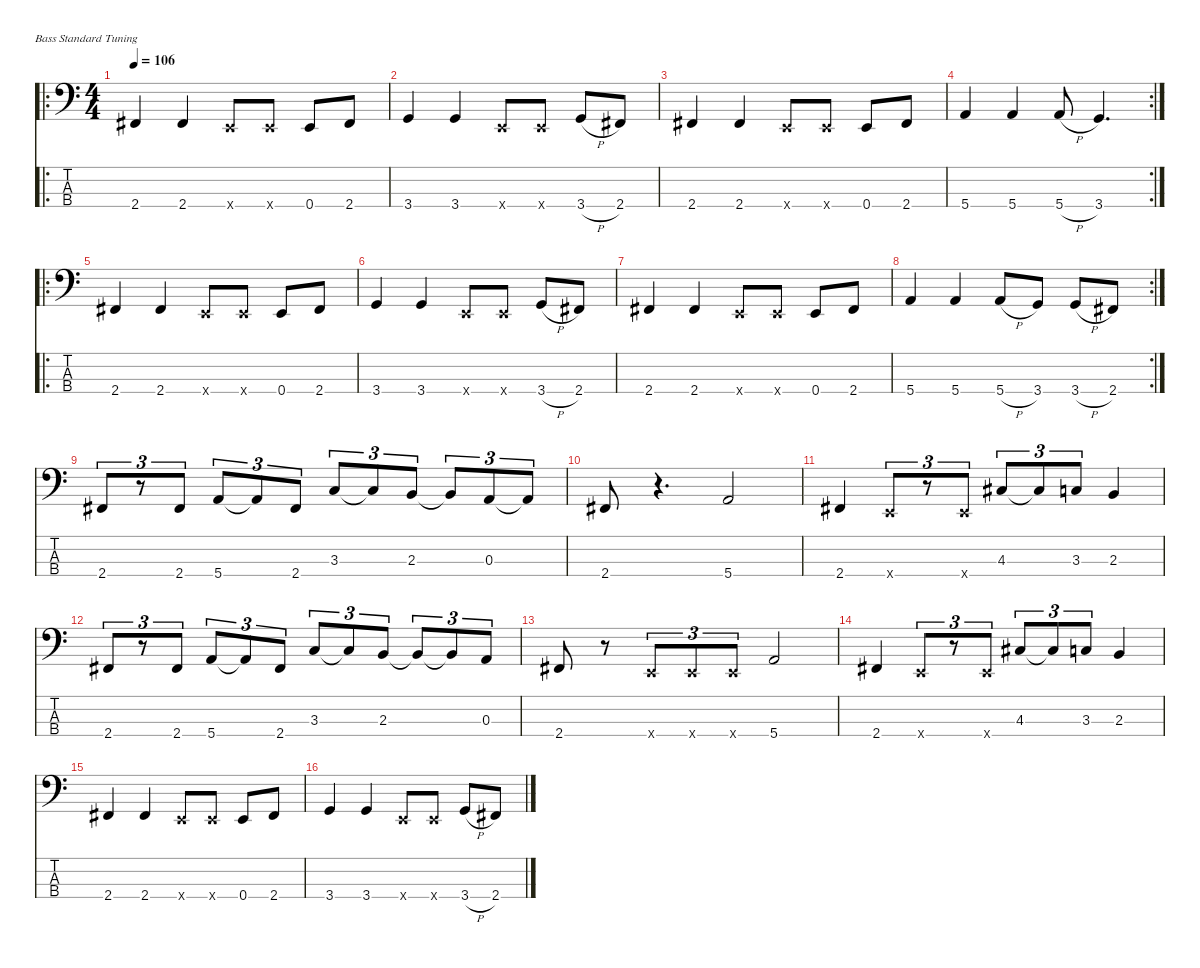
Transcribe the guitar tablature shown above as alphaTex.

\defaultSystemsLayout 4
\hideDynamics
\bracketExtendMode nobrackets
\singleTrackTrackNamePolicy hidden
\multiTrackTrackNamePolicy hidden
\otherSystemsTrackNameOrientation horizontal
\track ("Jason  Newsted" "el.bs.") {instrument electricbasspick}
\staff {score tabs}
\tuning (G2 D2 A1 E1)
\ro
\ts (4 4)
\beaming (8 2 2 2 2)
\tempo 106
\clef f4
\ks c
2.4{acc #}.4{dy f beam Up} 2.4{acc #}.4{beam Up} 0.4{x}.8{beam Up} 0.4{x}.8{beam Up} 0.4.8{beam Up} 2.4{acc #}.8{beam Up} |
3.4.4{beam Up} 3.4.4{beam Up} 0.4{x}.8{beam Up} 0.4{x}.8{beam Up} 3.4{h}.8{beam Up} 2.4{acc #}.8{beam Up} |
2.4{acc #}.4{beam Up} 2.4{acc #}.4{beam Up} 0.4{x}.8{beam Up} 0.4{x}.8{beam Up} 0.4.8{beam Up} 2.4{acc #}.8{beam Up} |
\rc 2
5.4.4{beam Up} 5.4.4{beam Up} 5.4{h}.8{beam Up} 3.4.4{d beam Up} |
\ro
2.4{acc #}.4{beam Up} 2.4{acc #}.4{beam Up} 0.4{x}.8{beam Up} 0.4{x}.8{beam Up} 0.4.8{beam Up} 2.4{acc #}.8{beam Up} |
3.4.4{beam Up} 3.4.4{beam Up} 0.4{x}.8{beam Up} 0.4{x}.8{beam Up} 3.4{h}.8{beam Up} 2.4{acc #}.8{beam Up} |
2.4{acc #}.4{beam Up} 2.4{acc #}.4{beam Up} 0.4{x}.8{beam Up} 0.4{x}.8{beam Up} 0.4.8{beam Up} 2.4{acc #}.8{beam Up} |
\rc 2
5.4.4{beam Up} 5.4.4{beam Up} 5.4{h}.8{beam Up} 3.4.8{beam Up} 3.4{h}.8{beam Up} 2.4{acc #}.8{beam Up} |
2.4{acc #}.8{tu (3 2) beam Up} r.8{tu (3 2) beam Up} 2.4{acc #}.8{tu (3 2) beam Up} 5.4.8{tu (3 2) beam Up} 5.4{t}.8{tu (3 2) beam Up} 2.4{acc #}.8{tu (3 2) beam Up} 3.3.8{tu (3 2) beam Up} 3.3{t}.8{tu (3 2) beam Up} 2.3.8{tu (3 2) beam Up} 2.3{t}.8{tu (3 2) beam Up} 0.3.8{tu (3 2) beam Up} 0.3{t}.8{tu (3 2) beam Up} |
2.4{acc #}.8{beam Up} r.4{d beam Up} 5.4.2{beam Up} |
2.4{acc #}.4{beam Up} 0.4{x}.8{tu (3 2) beam Up} r.8{tu (3 2) beam Up} 0.4{x}.8{tu (3 2) beam Up} 4.3{acc #}.8{tu (3 2) beam Up} 4.3{t acc #}.8{tu (3 2) beam Up} 3.3.8{tu (3 2) beam Up} 2.3.4{beam Up} |
2.4{acc #}.8{tu (3 2) beam Up} r.8{tu (3 2) beam Up} 2.4{acc #}.8{tu (3 2) beam Up} 5.4.8{tu (3 2) beam Up} 5.4{t}.8{tu (3 2) beam Up} 2.4{acc #}.8{tu (3 2) beam Up} 3.3.8{tu (3 2) beam Up} 3.3{t}.8{tu (3 2) beam Up} 2.3.8{tu (3 2) beam Up} 2.3{t}.8{tu (3 2) beam Up} 2.3{t}.8{tu (3 2) beam Up} 0.3.8{tu (3 2) beam Up} |
2.4{acc #}.8{beam Up} r.8{beam Up} 0.4{x}.8{tu (3 2) beam Up} 0.4{x}.8{tu (3 2) beam Up} 0.4{x}.8{tu (3 2) beam Up} 5.4.2{beam Up} |
2.4{acc #}.4{beam Up} 0.4{x}.8{tu (3 2) beam Up} r.8{tu (3 2) beam Up} 0.4{x}.8{tu (3 2) beam Up} 4.3{acc #}.8{tu (3 2) beam Up} 4.3{t acc #}.8{tu (3 2) beam Up} 3.3.8{tu (3 2) beam Up} 2.3.4{beam Up} |
2.4{acc #}.4{beam Up} 2.4{acc #}.4{beam Up} 0.4{x}.8{beam Up} 0.4{x}.8{beam Up} 0.4.8{beam Up} 2.4{acc #}.8{beam Up} |
3.4.4{beam Up} 3.4.4{beam Up} 0.4{x}.8{beam Up} 0.4{x}.8{beam Up} 3.4{h}.8{beam Up} 2.4{acc #}.8{beam Up}
